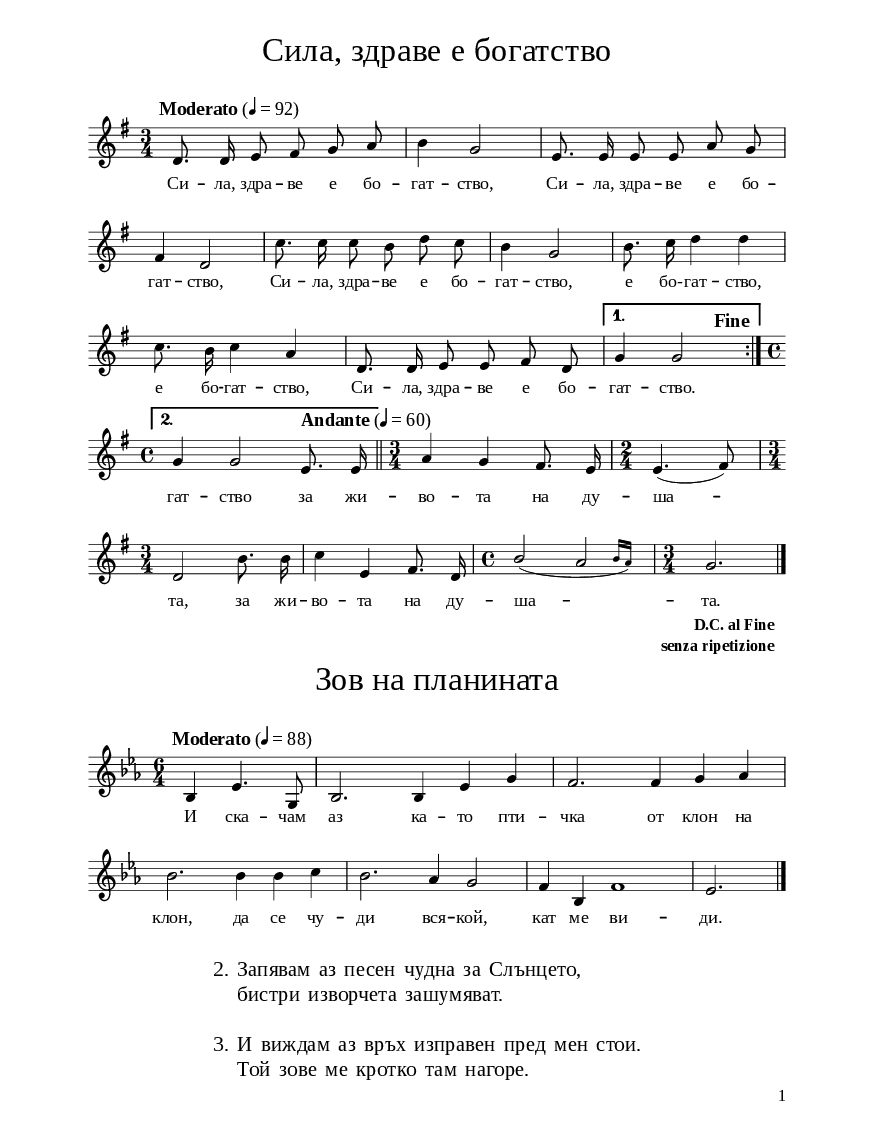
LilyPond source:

\version "2.24.2"

% include paper part and global functions
\include "include/globals.ily"

\bookpart {
  \label #'ref112_1
  \tocItem \markup "Сила, здраве е богатство"

  \paper {
    print-all-headers = ##t
    print-page-number = ##t
    print-first-page-number = ##t

    % put page numbers on the bottom
    oddHeaderMarkup = \markup ""
    evenHeaderMarkup = \markup ""
    oddFooterMarkup = \markup
    \fill-line {
      ""
      \if \should-print-page-number \fromproperty #'page:page-number-string
    }
    evenFooterMarkup = \markup
    \fill-line {
      \if \should-print-page-number \fromproperty #'page:page-number-string
      ""
    }

    left-margin = 1.5\cm
    right-margin = 1.5\cm
    top-margin = 1.6\cm
    bottom-margin = 1.2\cm
    ragged-bottom = ##t % do not spread the staves to fill the whole vertical space

    % change distance between staves
    system-system-spacing =
    #'((basic-distance . 11)
       (minimum-distance . 6)
       (padding . 1)
       (stretchability . 12))
  }
  \score {
    \include "include/score-layout.ily"


    \new Voice \relative c' {
      \clef treble
      \key g \major
      \time 3/4
      \tempoFunc "Moderato" 4 "92"
      \autoBeamOff

      \repeat volta 2 {
        d8. d16 e8 fis8 g8 a8 | b4 g2 | e8. e16 e8 e8 a8 g8 | \break



        fis4 d2 |  c'8. c16 c8 b8 d8 c8 | b4 g2 | b8. c16 d4 d4 | \break

        c8. b16 c4 a4 |    d,8. d16 e8 e8 fis8 d8
      } \alternative {
        { | g4 \tempo "         Fine" g2 | \break }
        {
          \time 4/4 g4 g2

          \override Score.MetronomeMark.outside-staff-priority = #99
          %\override Score.MetronomeMark.X-extent=#'(-4.5 . 0)
          \tempoFunc "Andante" 4 "60"

          e8. e16
        }
      }

      \bar "||" \time 3/4  a4 g4 fis8. e16


      \time 2/4  e4. ( fis8 ) \break

      | \time 3/4  d2 b'8. b16 | c4 e,4 fis8. d16 | \time 4/4  \stemUp b'2 ( \afterGrace  a2 { b16[ a] )} |
      \time 3/4  |
      g2. \bar "|."


    }



    \addlyrics {
      Си -- ла,
      здра -- ве е бо -- гат -- ство, Си -- ла, здра --
      ве е бо -- гат -- ство, Си -- ла, здра -- ве е
      бо -- гат -- ство, е "бо-" -- гат -- ство, е бо --
      гат -- ство, Си -- ла, здра -- ве е бо -- гат --
      ство. гат -- ство за жи -- во -- та на ду -- ша
      -- та, за жи -- во -- та на ду -- ша -- та.
    }

    \header {
      title = \titleFunc "Сила, здраве е богатство" "Sila, zdrave e bogatstvo"
    }

    \midi{}

  } % score

  \markup \dc-two "D.C. al Fine" "senza ripetizione"

  \label #'ref112_2
  \tocItem \markup "Зов на планината"

  \score {
    \include "include/score-layout.ily"


    \new Voice \relative c' {

      \clef treble
      \key es \major
      \time 6/4
      \tempoFunc "Moderato" 4 "88"
      \autoBeamOff
      \partial 2.
      bes4
      es4.  g,8 |
      bes2.  bes4  es4 g4 |
      f2.  f4  g4 as4 \break |
      bes2.  bes4  bes4 c4 | bes2.
      as4  g2 | f4  bes,4 f'1 | es2. \bar "|."
    }

    \addlyrics {
      И ска -- чам аз ка -- то пти -- чка от клон на клон, да се чу -- ди вся -- кой, кат ме ви -- ди.
    }

    \header {
      title = \titleFunc "Зов на планината" "Zov na planinata"
    }

    \midi{}

  } % score
 
  \markup \fontsize #bgCoupletFontSize {
    \hspace #12
    \override #`(baseline-skip . ,bgCoupletBaselineSkip)
    \column {
      \line {  2. Запявам аз  песен чудна за Слънцето, }
      \line {   "   "  бистри изворчета зашумяват.}
      \line {   "   " }
      \line {3. И виждам аз връх изправен пред мен стои.}
      \line {   "   "  Той зове ме кротко там нагоре.}
    }

  } % markup





} % bookpart
